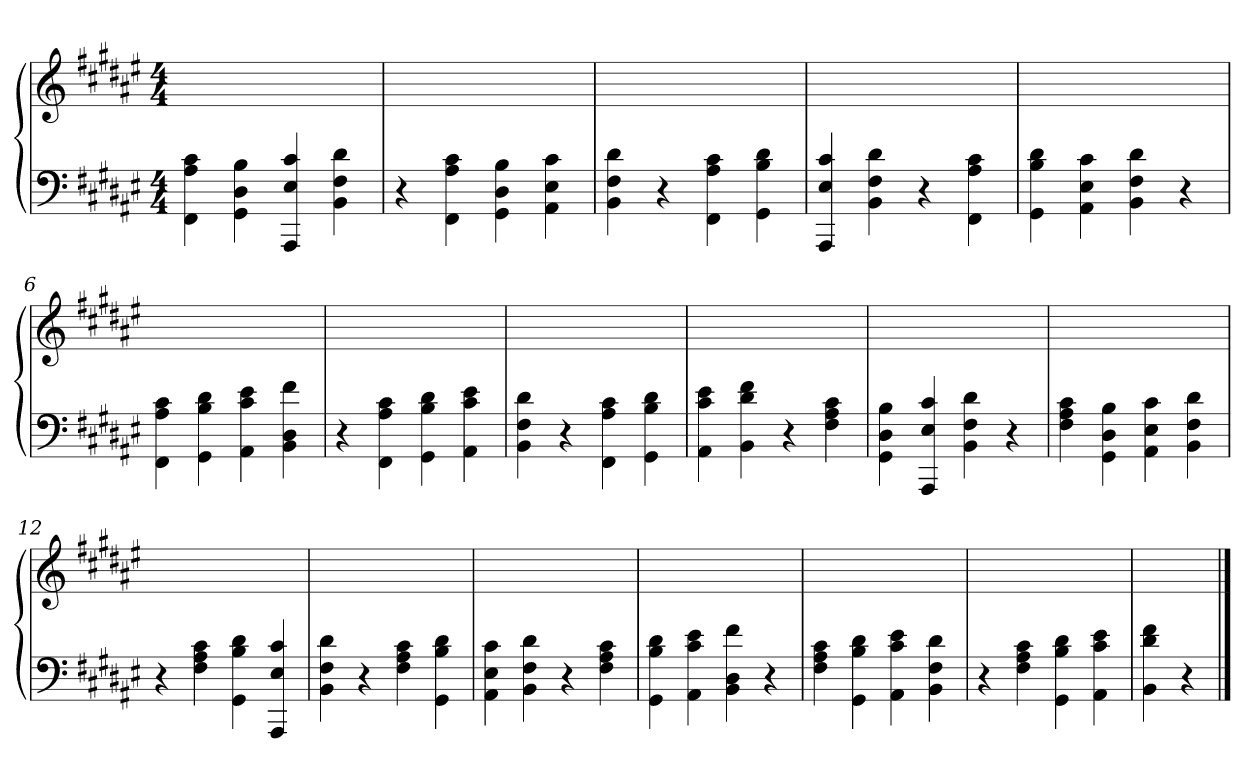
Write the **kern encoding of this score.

**kern	**kern
*part2	*part1
*staff2	*staff1
*clefF4	*clefG2
*k[f#c#g#d#a#e#]	*k[f#c#g#d#a#e#]
*F#:	*F#:
*M4/4	*M4/4
*MM60	*MM60
=1	=1
4FF# 4A# 4c#	1ryy
4GG# 4D# 4B	.
4AAA# 4E# 4c#	.
4BB 4F# 4d#	.
=2	=2
4r	1ryy
4FF# 4A# 4c#	.
4GG# 4D# 4B	.
4AA# 4E# 4c#	.
=3	=3
4BB 4F# 4d#	1ryy
4r	.
4FF# 4A# 4c#	.
4GG# 4B 4d#	.
=4	=4
4AAA# 4E# 4c#	1ryy
4BB 4F# 4d#	.
4r	.
4FF# 4A# 4c#	.
=5	=5
4GG# 4B 4d#	1ryy
4AA# 4E# 4c#	.
4BB 4F# 4d#	.
4r	.
=6	=6
4FF# 4A# 4c#	1ryy
4GG# 4B 4d#	.
4AA# 4c# 4e#	.
4BB 4D# 4f#	.
=7	=7
4r	1ryy
4FF# 4A# 4c#	.
4GG# 4B 4d#	.
4AA# 4c# 4e#	.
=8	=8
4BB 4F# 4d#	1ryy
4r	.
4FF# 4A# 4c#	.
4GG# 4B 4d#	.
=9	=9
4AA# 4c# 4e#	1ryy
4BB 4d# 4f#	.
4r	.
4F# 4A# 4c#	.
=10	=10
4GG# 4D# 4B	1ryy
4AAA# 4E# 4c#	.
4BB 4F# 4d#	.
4r	.
=11	=11
4F# 4A# 4c#	1ryy
4GG# 4D# 4B	.
4AA# 4E# 4c#	.
4BB 4F# 4d#	.
=12	=12
4r	1ryy
4F# 4A# 4c#	.
4GG# 4B 4d#	.
4AAA# 4E# 4c#	.
=13	=13
4BB 4F# 4d#	1ryy
4r	.
4F# 4A# 4c#	.
4GG# 4B 4d#	.
=14	=14
4AA# 4E# 4c#	1ryy
4BB 4F# 4d#	.
4r	.
4F# 4A# 4c#	.
=15	=15
4GG# 4B 4d#	1ryy
4AA# 4c# 4e#	.
4BB 4D# 4f#	.
4r	.
=16	=16
4F# 4A# 4c#	1ryy
4GG# 4B 4d#	.
4AA# 4c# 4e#	.
4BB 4F# 4d#	.
=17	=17
4r	1ryy
4F# 4A# 4c#	.
4GG# 4B 4d#	.
4AA# 4c# 4e#	.
=18	=18
4BB 4d# 4f#	2ryy
4r	.
==	==
*-	*-
